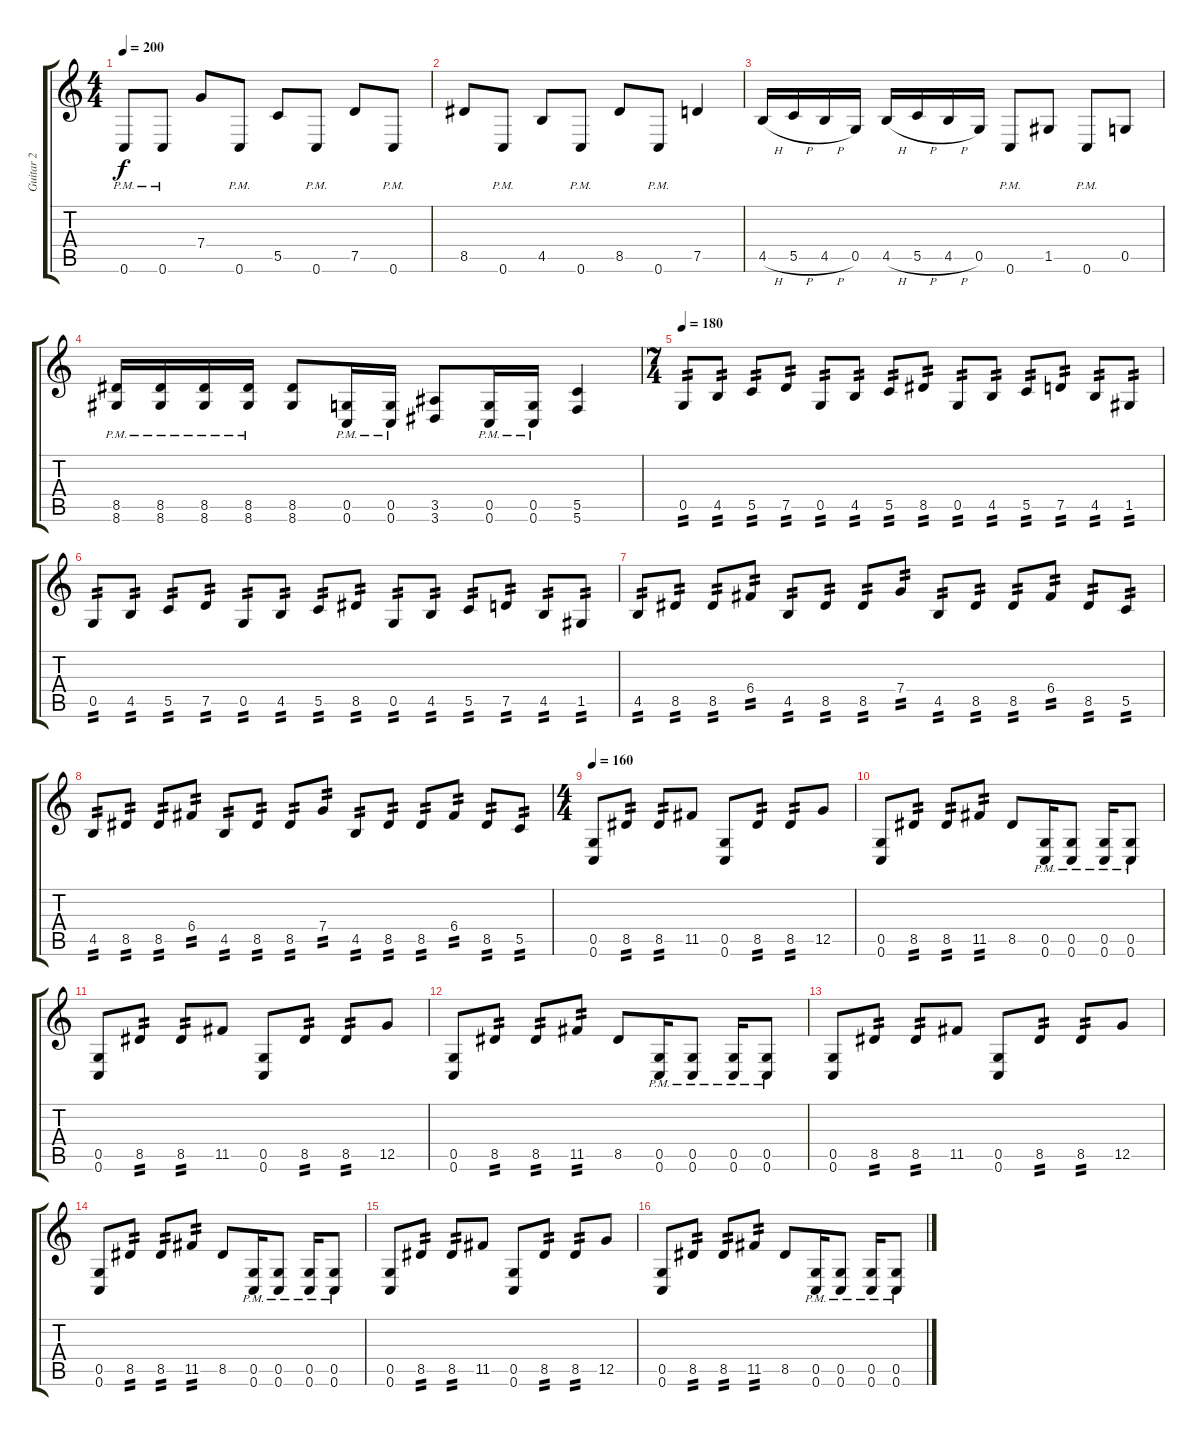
\track ("Guitar 2" "Guitar 2") {instrument distortionguitar}
\staff {score tabs}
\tuning (D4 A3 F3 C3 G2 C2) {hide}
\ts (4 4)
\tempo 200
\clef g2
\ks c
0.6{pm}.8{dy f} 0.6{pm}.8 7.4.8 0.6{pm}.8 5.5.8 0.6{pm}.8 7.5.8 0.6{pm}.8 |
8.5.8 0.6{pm}.8 4.5.8 0.6{pm}.8 8.5.8 0.6{pm}.8 7.5.4 |
4.5{h}.16 5.5{h}.16 4.5{h}.16 0.5.16 4.5{h}.16 5.5{h}.16 4.5{h}.16 0.5.16 0.6{pm}.8 1.5.8 0.6{pm}.8 0.5.8 |
(8.5{pm} 8.6{pm}).16 (8.5{pm} 8.6{pm}).16 (8.5{pm} 8.6{pm}).16 (8.5{pm} 8.6{pm}).16 (8.5 8.6).8 (0.5{pm} 0.6{pm}).16 (0.5{pm} 0.6{pm}).16 (3.5 3.6).8 (0.5{pm} 0.6{pm}).16 (0.5{pm} 0.6{pm}).16 (5.5 5.6).4 |
\ts (7 4)
\tempo 180
0.5.8{tp 2} 4.5.8{tp 2} 5.5.8{tp 2} 7.5.8{tp 2} 0.5.8{tp 2} 4.5.8{tp 2} 5.5.8{tp 2} 8.5.8{tp 2} 0.5.8{tp 2} 4.5.8{tp 2} 5.5.8{tp 2} 7.5.8{tp 2} 4.5.8{tp 2} 1.5.8{tp 2} |
0.5.8{tp 2} 4.5.8{tp 2} 5.5.8{tp 2} 7.5.8{tp 2} 0.5.8{tp 2} 4.5.8{tp 2} 5.5.8{tp 2} 8.5.8{tp 2} 0.5.8{tp 2} 4.5.8{tp 2} 5.5.8{tp 2} 7.5.8{tp 2} 4.5.8{tp 2} 1.5.8{tp 2} |
4.5.8{tp 2} 8.5.8{tp 2} 8.5.8{tp 2} 6.4.8{tp 2} 4.5.8{tp 2} 8.5.8{tp 2} 8.5.8{tp 2} 7.4.8{tp 2} 4.5.8{tp 2} 8.5.8{tp 2} 8.5.8{tp 2} 6.4.8{tp 2} 8.5.8{tp 2} 5.5.8{tp 2} |
4.5.8{tp 2} 8.5.8{tp 2} 8.5.8{tp 2} 6.4.8{tp 2} 4.5.8{tp 2} 8.5.8{tp 2} 8.5.8{tp 2} 7.4.8{tp 2} 4.5.8{tp 2} 8.5.8{tp 2} 8.5.8{tp 2} 6.4.8{tp 2} 8.5.8{tp 2} 5.5.8{tp 2} |
\ts (4 4)
\tempo 160
(0.5 0.6).8 8.5.8{tp 2} 8.5.8{tp 2} 11.5.8 (0.5 0.6).8 8.5.8{tp 2} 8.5.8{tp 2} 12.5.8 |
(0.5 0.6).8 8.5.8{tp 2} 8.5.8{tp 2} 11.5.8{tp 2} 8.5.8 (0.5{pm} 0.6{pm}).16 (0.5{pm} 0.6{pm}).8 (0.5{pm} 0.6{pm}).16 (0.5{pm} 0.6{pm}).8 |
(0.5 0.6).8 8.5.8{tp 2} 8.5.8{tp 2} 11.5.8 (0.5 0.6).8 8.5.8{tp 2} 8.5.8{tp 2} 12.5.8 |
(0.5 0.6).8 8.5.8{tp 2} 8.5.8{tp 2} 11.5.8{tp 2} 8.5.8 (0.5{pm} 0.6{pm}).16 (0.5{pm} 0.6{pm}).8 (0.5{pm} 0.6{pm}).16 (0.5{pm} 0.6{pm}).8 |
(0.5 0.6).8 8.5.8{tp 2} 8.5.8{tp 2} 11.5.8 (0.5 0.6).8 8.5.8{tp 2} 8.5.8{tp 2} 12.5.8 |
(0.5 0.6).8 8.5.8{tp 2} 8.5.8{tp 2} 11.5.8{tp 2} 8.5.8 (0.5{pm} 0.6{pm}).16 (0.5{pm} 0.6{pm}).8 (0.5{pm} 0.6{pm}).16 (0.5{pm} 0.6{pm}).8 |
(0.5 0.6).8 8.5.8{tp 2} 8.5.8{tp 2} 11.5.8 (0.5 0.6).8 8.5.8{tp 2} 8.5.8{tp 2} 12.5.8 |
(0.5 0.6).8 8.5.8{tp 2} 8.5.8{tp 2} 11.5.8{tp 2} 8.5.8 (0.5{pm} 0.6{pm}).16 (0.5{pm} 0.6{pm}).8 (0.5{pm} 0.6{pm}).16 (0.5{pm} 0.6{pm}).8
